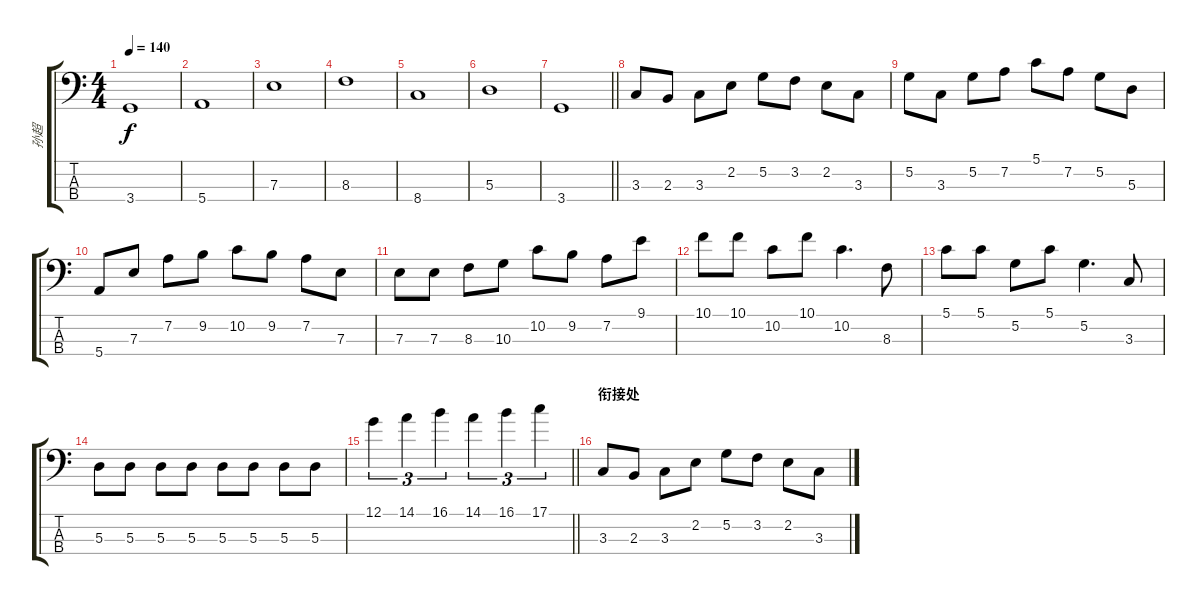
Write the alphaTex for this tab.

\track ("孙超" "孙超") {instrument electricbassfinger}
\staff {score tabs}
\tuning (G2 D2 A1 E1) {hide}
\ts (4 4)
\tempo 140
\clef f4
\ks c
3.4.1{dy f} |
5.4.1 |
7.3.1 |
8.3.1 |
8.4.1 |
5.3.1 |
\barLineRight lightlight
3.4.1 |
3.3.8 2.3.8 3.3.8 2.2.8 5.2.8 3.2.8 2.2.8 3.3.8 |
5.2.8 3.3.8 5.2.8 7.2.8 5.1.8 7.2.8 5.2.8 5.3.8 |
5.4.8 7.3.8 7.2.8 9.2.8 10.2.8 9.2.8 7.2.8 7.3.8 |
7.3.8 7.3.8 8.3.8 10.3.8 10.2.8 9.2.8 7.2.8 9.1.8 |
10.1.8 10.1.8 10.2.8 10.1.8 10.2.4{d} 8.3.8 |
5.1.8 5.1.8 5.2.8 5.1.8 5.2.4{d} 3.3.8 |
5.3.8 5.3.8 5.3.8 5.3.8 5.3.8 5.3.8 5.3.8 5.3.8 |
\barLineRight lightlight
12.1.4{tu (3 2)} 14.1.4{tu (3 2)} 16.1.4{tu (3 2)} 14.1.4{tu (3 2)} 16.1.4{tu (3 2)} 17.1.4{tu (3 2)} |
\section ("" "衔接处")
3.3.8 2.3.8 3.3.8 2.2.8 5.2.8 3.2.8 2.2.8 3.3.8
